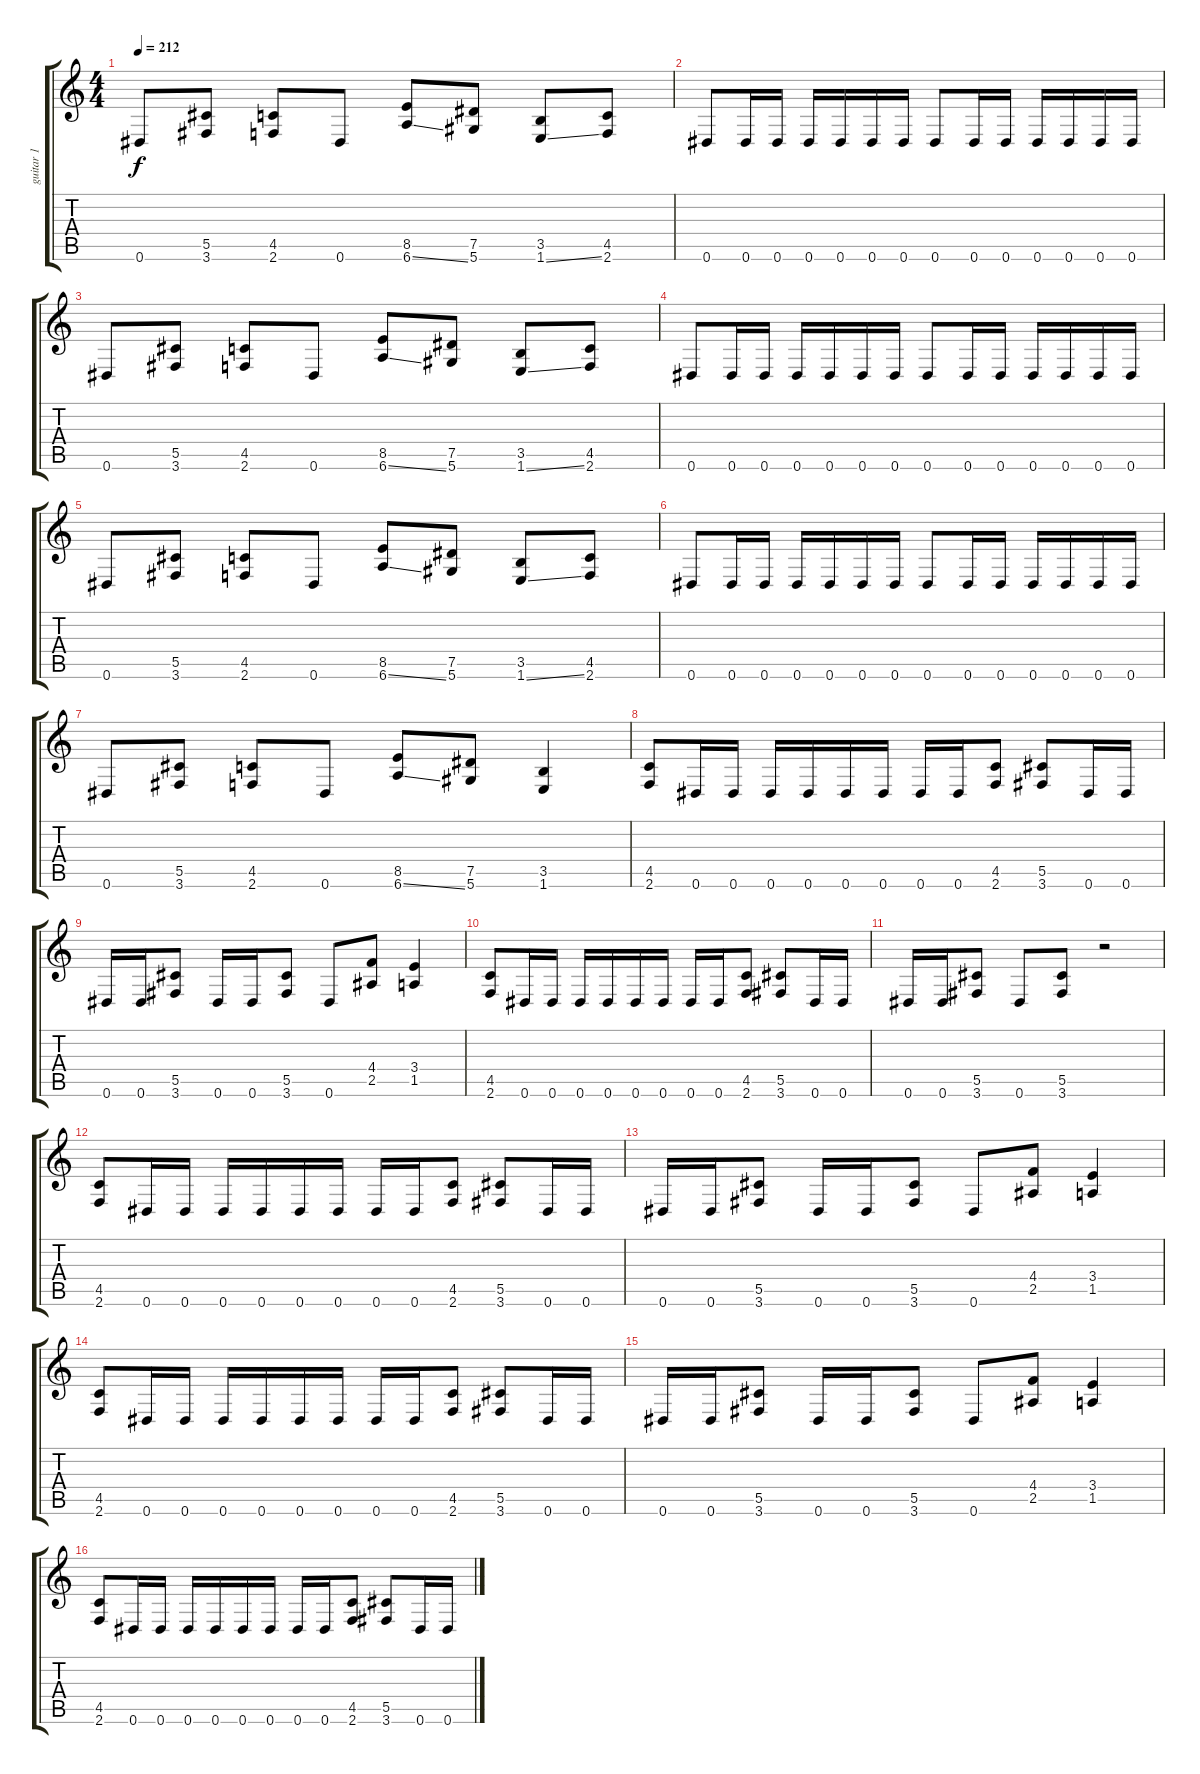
\track ("guitar 1" "guitar 1") {instrument distortionguitar}
\staff {score tabs}
\tuning (Eb4 Bb3 Gb3 Db3 Ab2 Eb2) {hide}
\ts (4 4)
\tempo 212
\clef g2
\ks c
0.6.8{dy f} (5.5 3.6).8 (4.5 2.6).8 0.6.8 (8.5 6.6{ss}).8 (7.5 5.6).8 (3.5 1.6{ss}).8 (4.5 2.6).8 |
0.6.8 0.6.16 0.6.16 0.6.16 0.6.16 0.6.16 0.6.16 0.6.8 0.6.16 0.6.16 0.6.16 0.6.16 0.6.16 0.6.16 |
0.6.8 (5.5 3.6).8 (4.5 2.6).8 0.6.8 (8.5 6.6{ss}).8 (7.5 5.6).8 (3.5 1.6{ss}).8 (4.5 2.6).8 |
0.6.8 0.6.16 0.6.16 0.6.16 0.6.16 0.6.16 0.6.16 0.6.8 0.6.16 0.6.16 0.6.16 0.6.16 0.6.16 0.6.16 |
0.6.8 (5.5 3.6).8 (4.5 2.6).8 0.6.8 (8.5 6.6{ss}).8 (7.5 5.6).8 (3.5 1.6{ss}).8 (4.5 2.6).8 |
0.6.8 0.6.16 0.6.16 0.6.16 0.6.16 0.6.16 0.6.16 0.6.8 0.6.16 0.6.16 0.6.16 0.6.16 0.6.16 0.6.16 |
0.6.8 (5.5 3.6).8 (4.5 2.6).8 0.6.8 (8.5 6.6{ss}).8 (7.5 5.6).8 (3.5 1.6).4 |
(4.5 2.6).8 0.6.16 0.6.16 0.6.16 0.6.16 0.6.16 0.6.16 0.6.16 0.6.16 (4.5 2.6).8 (5.5 3.6).8 0.6.16 0.6.16 |
0.6.16 0.6.16 (5.5 3.6).8 0.6.16 0.6.16 (5.5 3.6).8 0.6.8 (4.4 2.5).8 (3.4 1.5).4 |
(4.5 2.6).8 0.6.16 0.6.16 0.6.16 0.6.16 0.6.16 0.6.16 0.6.16 0.6.16 (4.5 2.6).8 (5.5 3.6).8 0.6.16 0.6.16 |
0.6.16 0.6.16 (5.5 3.6).8 0.6.8 (5.5 3.6).8 r.2 |
(4.5 2.6).8 0.6.16 0.6.16 0.6.16 0.6.16 0.6.16 0.6.16 0.6.16 0.6.16 (4.5 2.6).8 (5.5 3.6).8 0.6.16 0.6.16 |
0.6.16 0.6.16 (5.5 3.6).8 0.6.16 0.6.16 (5.5 3.6).8 0.6.8 (4.4 2.5).8 (3.4 1.5).4 |
(4.5 2.6).8 0.6.16 0.6.16 0.6.16 0.6.16 0.6.16 0.6.16 0.6.16 0.6.16 (4.5 2.6).8 (5.5 3.6).8 0.6.16 0.6.16 |
0.6.16 0.6.16 (5.5 3.6).8 0.6.16 0.6.16 (5.5 3.6).8 0.6.8 (4.4 2.5).8 (3.4 1.5).4 |
(4.5 2.6).8 0.6.16 0.6.16 0.6.16 0.6.16 0.6.16 0.6.16 0.6.16 0.6.16 (4.5 2.6).8 (5.5 3.6).8 0.6.16 0.6.16
